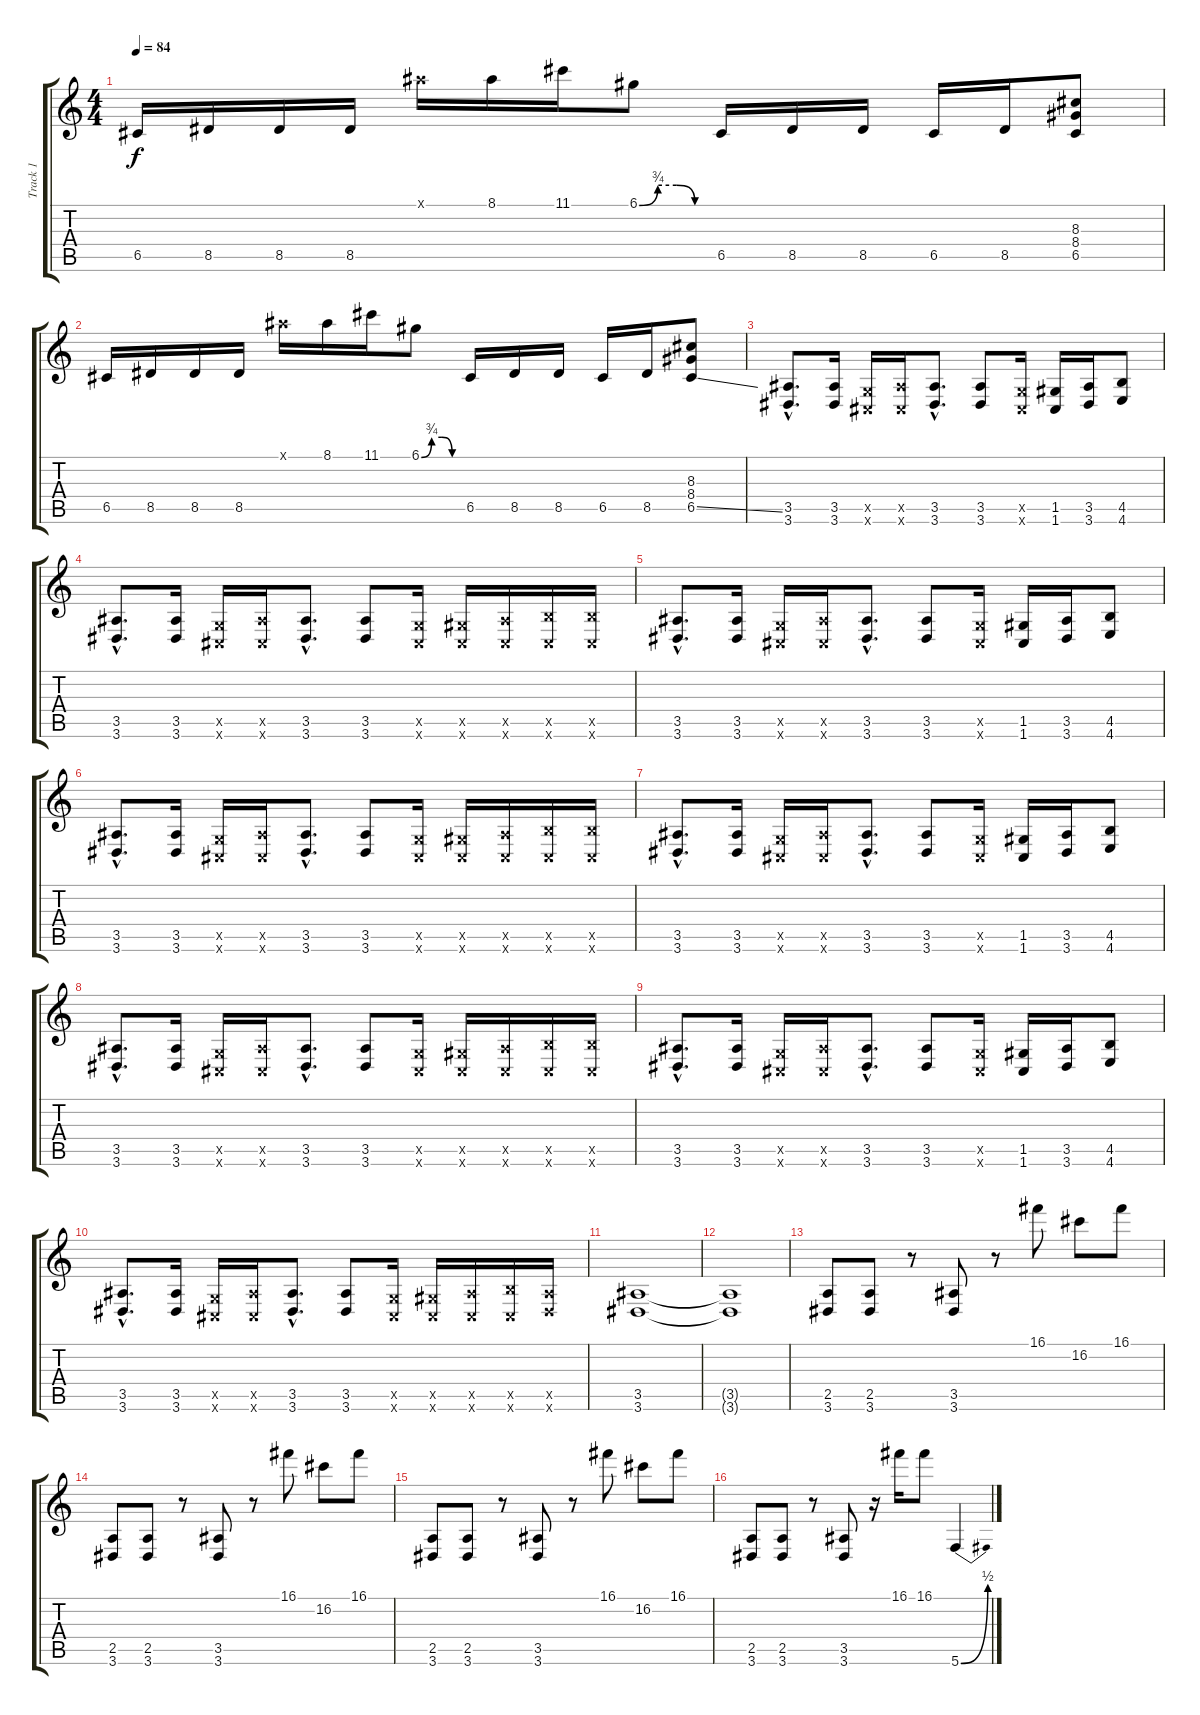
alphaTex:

\track ("Track 1" "Track 1") {instrument overdrivenguitar}
\staff {score tabs}
\tuning (D4 A3 F3 C3 G2 C2) {hide}
\ts (4 4)
\tempo 84
\clef g2
\ks c
6.5.16{dy f balance 11} 8.5.16 8.5.16 8.5.16 8.1{x}.16 8.1.16 11.1.16 6.1{be (custom 0 0 15 3 30 3 45 0 60 0)}.8 6.5.16 8.5.16 8.5.16 6.5.16 8.5.16 (8.3 8.4 6.5).8 |
6.5.16{balance 11} 8.5.16 8.5.16 8.5.16 8.1{x}.16 8.1.16 11.1.16 6.1{be (custom 0 0 15 3 30 3 45 0 60 0)}.8 6.5.16{balance 8} 8.5.16 8.5.16 6.5.16 8.5.16 (8.3 8.4 6.5{ss}).8 |
(3.5{hac} 3.6{hac}).8{d} (3.5 3.6).16 (0.5{x} 1.6{x}).16 (3.5{x} 1.6{x}).16 (3.5{hac} 3.6{hac}).8{d} (3.5 3.6).8 (0.5{x} 1.6{x}).16 (1.5 1.6).16 (3.5 3.6).16 (4.5 4.6).8 |
(3.5{hac} 3.6{hac}).8{d} (3.5 3.6).16 (0.5{x} 1.6{x}).16 (3.5{x} 1.6{x}).16 (3.5{hac} 3.6{hac}).8{d} (3.5 3.6).8 (0.5{x} 1.6{x}).16 (1.5{x} 1.6{x}).16 (3.5{x} 1.6{x}).16 (4.5{x} 1.6{x}).16 (4.5{x} 1.6{x}).16 |
(3.5{hac} 3.6{hac}).8{d} (3.5 3.6).16 (0.5{x} 1.6{x}).16 (3.5{x} 1.6{x}).16 (3.5{hac} 3.6{hac}).8{d} (3.5 3.6).8 (0.5{x} 1.6{x}).16 (1.5 1.6).16 (3.5 3.6).16 (4.5 4.6).8 |
(3.5{hac} 3.6{hac}).8{d} (3.5 3.6).16 (0.5{x} 1.6{x}).16 (3.5{x} 1.6{x}).16 (3.5{hac} 3.6{hac}).8{d} (3.5 3.6).8 (0.5{x} 1.6{x}).16 (1.5{x} 1.6{x}).16 (3.5{x} 1.6{x}).16 (4.5{x} 1.6{x}).16 (4.5{x} 1.6{x}).16 |
(3.5{hac} 3.6{hac}).8{d} (3.5 3.6).16 (0.5{x} 1.6{x}).16 (3.5{x} 1.6{x}).16 (3.5{hac} 3.6{hac}).8{d} (3.5 3.6).8 (0.5{x} 1.6{x}).16 (1.5 1.6).16 (3.5 3.6).16 (4.5 4.6).8 |
(3.5{hac} 3.6{hac}).8{d} (3.5 3.6).16 (0.5{x} 1.6{x}).16 (3.5{x} 1.6{x}).16 (3.5{hac} 3.6{hac}).8{d} (3.5 3.6).8 (0.5{x} 1.6{x}).16 (1.5{x} 1.6{x}).16 (3.5{x} 1.6{x}).16 (4.5{x} 1.6{x}).16 (4.5{x} 1.6{x}).16 |
(3.5{hac} 3.6{hac}).8{d} (3.5 3.6).16 (0.5{x} 1.6{x}).16 (3.5{x} 1.6{x}).16 (3.5{hac} 3.6{hac}).8{d} (3.5 3.6).8 (0.5{x} 1.6{x}).16 (1.5 1.6).16 (3.5 3.6).16 (4.5 4.6).8 |
(3.5{hac} 3.6{hac}).8{d} (3.5 3.6).16 (0.5{x} 1.6{x}).16 (3.5{x} 1.6{x}).16 (3.5{hac} 3.6{hac}).8{d} (3.5 3.6).8 (0.5{x} 1.6{x}).16 (1.5{x} 1.6{x}).16 (3.5{x} 1.6{x}).16 (4.5{x} 1.6{x}).16 (3.5{x} 3.6{x}).16 |
(3.5 3.6).1 |
(3.5{t} 3.6{t}).1 |
(2.5 3.6).8 (2.5 3.6).8 r.8 (3.5 3.6).8 r.8 16.1.8 16.2.8 16.1.8 |
(2.5 3.6).8 (2.5 3.6).8 r.8 (3.5 3.6).8 r.8 16.1.8 16.2.8 16.1.8 |
(2.5 3.6).8 (2.5 3.6).8 r.8 (3.5 3.6).8 r.8 16.1.8 16.2.8 16.1.8 |
(2.5 3.6).8 (2.5 3.6).8 r.8 (3.5 3.6).8 r.16 16.1.16 16.1.8 5.6{be (bend 0 0 60 2)}.4
